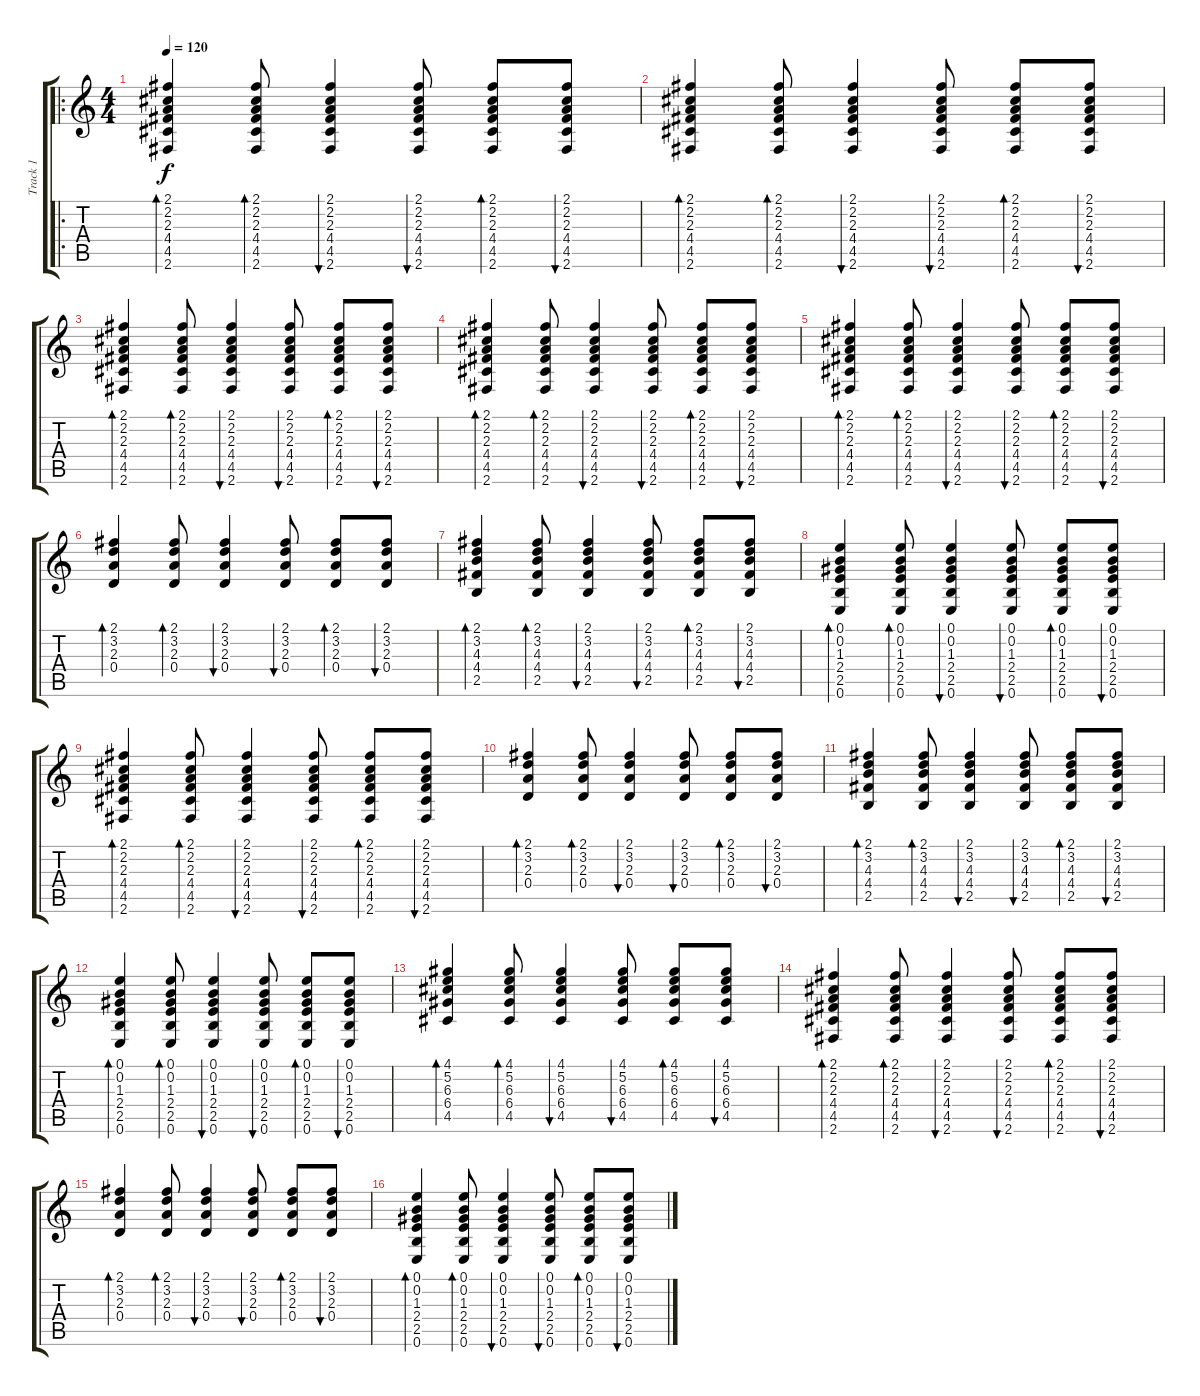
\track ("Track 1" "Track 1") {instrument electricguitarjazz}
\staff {score tabs}
\tuning (E4 B3 G3 D3 A2 E2) {hide}
\ro
\ts (4 4)
\tempo 120
\clef g2
\ks c
(2.1 2.2 2.3 4.4 4.5 2.6).4{bd 60 dy f instrument electricguitarjazz} (2.1 2.2 2.3 4.4 4.5 2.6).8{bd 60} (2.1 2.2 2.3 4.4 4.5 2.6).4{bu 60} (2.1 2.2 2.3 4.4 4.5 2.6).8{bu 60} (2.1 2.2 2.3 4.4 4.5 2.6).8{bd 60} (2.1 2.2 2.3 4.4 4.5 2.6).8{bu 60} |
(2.1 2.2 2.3 4.4 4.5 2.6).4{bd 60} (2.1 2.2 2.3 4.4 4.5 2.6).8{bd 60} (2.1 2.2 2.3 4.4 4.5 2.6).4{bu 60} (2.1 2.2 2.3 4.4 4.5 2.6).8{bu 60} (2.1 2.2 2.3 4.4 4.5 2.6).8{bd 60} (2.1 2.2 2.3 4.4 4.5 2.6).8{bu 60} |
(2.1 2.2 2.3 4.4 4.5 2.6).4{bd 60} (2.1 2.2 2.3 4.4 4.5 2.6).8{bd 60} (2.1 2.2 2.3 4.4 4.5 2.6).4{bu 60} (2.1 2.2 2.3 4.4 4.5 2.6).8{bu 60} (2.1 2.2 2.3 4.4 4.5 2.6).8{bd 60} (2.1 2.2 2.3 4.4 4.5 2.6).8{bu 60} |
(2.1 2.2 2.3 4.4 4.5 2.6).4{bd 60} (2.1 2.2 2.3 4.4 4.5 2.6).8{bd 60} (2.1 2.2 2.3 4.4 4.5 2.6).4{bu 60} (2.1 2.2 2.3 4.4 4.5 2.6).8{bu 60} (2.1 2.2 2.3 4.4 4.5 2.6).8{bd 60} (2.1 2.2 2.3 4.4 4.5 2.6).8{bu 60} |
(2.1 2.2 2.3 4.4 4.5 2.6).4{bd 60} (2.1 2.2 2.3 4.4 4.5 2.6).8{bd 60} (2.1 2.2 2.3 4.4 4.5 2.6).4{bu 60} (2.1 2.2 2.3 4.4 4.5 2.6).8{bu 60} (2.1 2.2 2.3 4.4 4.5 2.6).8{bd 60} (2.1 2.2 2.3 4.4 4.5 2.6).8{bu 60} |
(2.1 3.2 2.3 0.4).4{bd 60} (2.1 3.2 2.3 0.4).8{bd 60} (2.1 3.2 2.3 0.4).4{bu 60} (2.1 3.2 2.3 0.4).8{bu 60} (2.1 3.2 2.3 0.4).8{bd 60} (2.1 3.2 2.3 0.4).8{bu 60} |
(2.1 3.2 4.3 4.4 2.5).4{bd 60} (2.1 3.2 4.3 4.4 2.5).8{bd 60} (2.1 3.2 4.3 4.4 2.5).4{bu 60} (2.1 3.2 4.3 4.4 2.5).8{bu 60} (2.1 3.2 4.3 4.4 2.5).8{bd 60} (2.1 3.2 4.3 4.4 2.5).8{bu 60} |
(0.1 0.2 1.3 2.4 2.5 0.6).4{bd 60} (0.1 0.2 1.3 2.4 2.5 0.6).8{bd 60} (0.1 0.2 1.3 2.4 2.5 0.6).4{bu 60} (0.1 0.2 1.3 2.4 2.5 0.6).8{bu 60} (0.1 0.2 1.3 2.4 2.5 0.6).8{bd 60} (0.1 0.2 1.3 2.4 2.5 0.6).8{bu 60} |
(2.1 2.2 2.3 4.4 4.5 2.6).4{bd 60} (2.1 2.2 2.3 4.4 4.5 2.6).8{bd 60} (2.1 2.2 2.3 4.4 4.5 2.6).4{bu 60} (2.1 2.2 2.3 4.4 4.5 2.6).8{bu 60} (2.1 2.2 2.3 4.4 4.5 2.6).8{bd 60} (2.1 2.2 2.3 4.4 4.5 2.6).8{bu 60} |
(2.1 3.2 2.3 0.4).4{bd 60} (2.1 3.2 2.3 0.4).8{bd 60} (2.1 3.2 2.3 0.4).4{bu 60} (2.1 3.2 2.3 0.4).8{bu 60} (2.1 3.2 2.3 0.4).8{bd 60} (2.1 3.2 2.3 0.4).8{bu 60} |
(2.1 3.2 4.3 4.4 2.5).4{bd 60} (2.1 3.2 4.3 4.4 2.5).8{bd 60} (2.1 3.2 4.3 4.4 2.5).4{bu 60} (2.1 3.2 4.3 4.4 2.5).8{bu 60} (2.1 3.2 4.3 4.4 2.5).8{bd 60} (2.1 3.2 4.3 4.4 2.5).8{bu 60} |
(0.1 0.2 1.3 2.4 2.5 0.6).4{bd 60} (0.1 0.2 1.3 2.4 2.5 0.6).8{bd 60} (0.1 0.2 1.3 2.4 2.5 0.6).4{bu 60} (0.1 0.2 1.3 2.4 2.5 0.6).8{bu 60} (0.1 0.2 1.3 2.4 2.5 0.6).8{bd 60} (0.1 0.2 1.3 2.4 2.5 0.6).8{bu 60} |
(4.1 5.2 6.3 6.4 4.5).4{bd 60} (4.1 5.2 6.3 6.4 4.5).8{bd 60} (4.1 5.2 6.3 6.4 4.5).4{bu 60} (4.1 5.2 6.3 6.4 4.5).8{bu 60} (4.1 5.2 6.3 6.4 4.5).8{bd 60} (4.1 5.2 6.3 6.4 4.5).8{bu 60} |
(2.1 2.2 2.3 4.4 4.5 2.6).4{bd 60} (2.1 2.2 2.3 4.4 4.5 2.6).8{bd 60} (2.1 2.2 2.3 4.4 4.5 2.6).4{bu 60} (2.1 2.2 2.3 4.4 4.5 2.6).8{bu 60} (2.1 2.2 2.3 4.4 4.5 2.6).8{bd 60} (2.1 2.2 2.3 4.4 4.5 2.6).8{bu 60} |
(2.1 3.2 2.3 0.4).4{bd 60} (2.1 3.2 2.3 0.4).8{bd 60} (2.1 3.2 2.3 0.4).4{bu 60} (2.1 3.2 2.3 0.4).8{bu 60} (2.1 3.2 2.3 0.4).8{bd 60} (2.1 3.2 2.3 0.4).8{bu 60} |
(0.1 0.2 1.3 2.4 2.5 0.6).4{bd 60} (0.1 0.2 1.3 2.4 2.5 0.6).8{bd 60} (0.1 0.2 1.3 2.4 2.5 0.6).4{bu 60} (0.1 0.2 1.3 2.4 2.5 0.6).8{bu 60} (0.1 0.2 1.3 2.4 2.5 0.6).8{bd 60} (0.1 0.2 1.3 2.4 2.5 0.6).8{bu 60}
